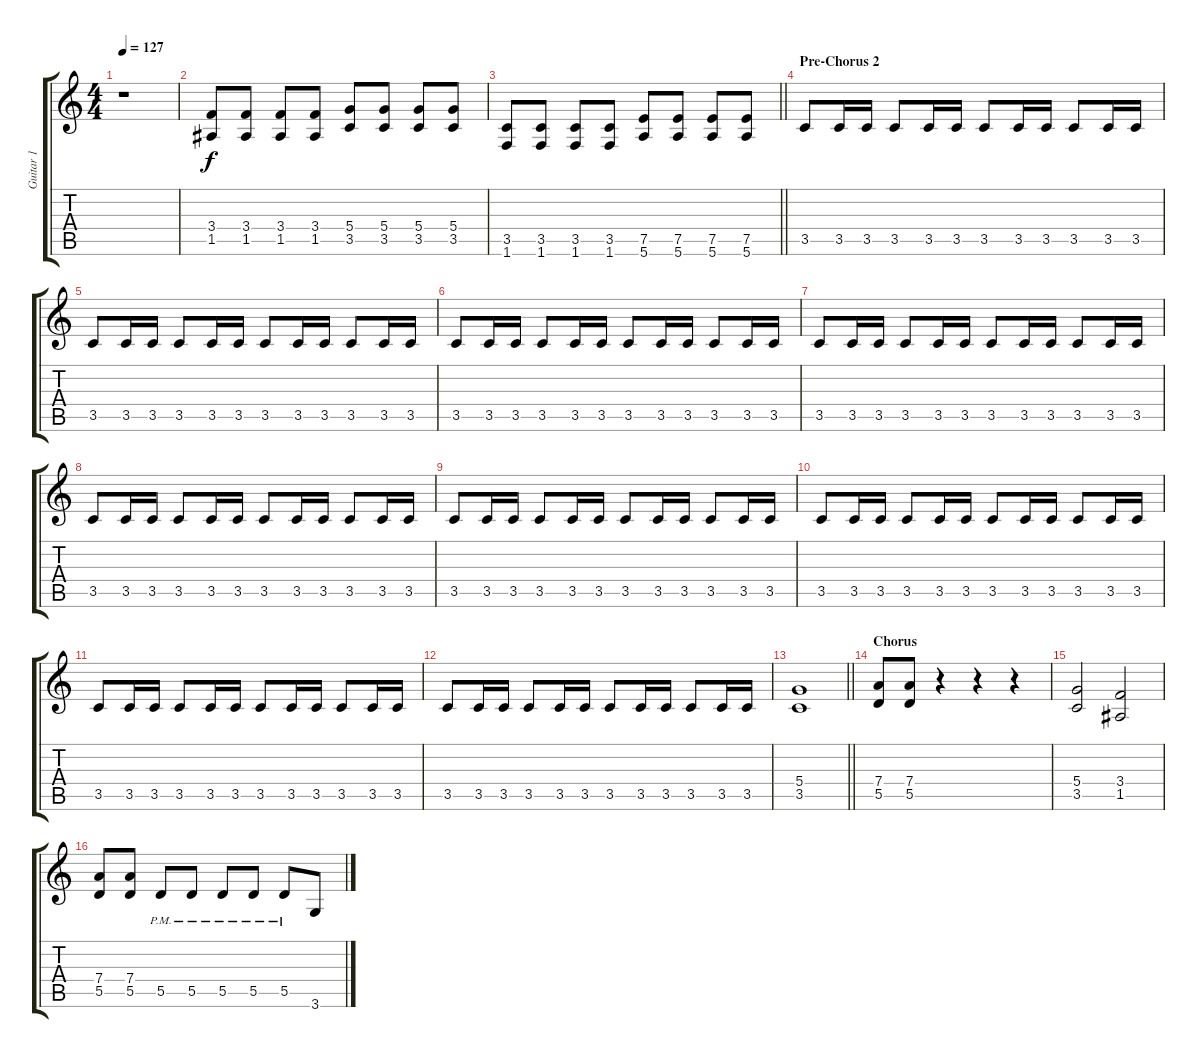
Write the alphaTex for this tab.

\track ("Guitar 1" "Guitar 1") {instrument distortionguitar}
\staff {score tabs}
\tuning (E4 B3 G3 D3 A2 E2) {hide}
\ts (4 4)
\tempo 127
\clef g2
\ks c
r.1{dy f} |
(3.4 1.5).8{volume 11} (3.4 1.5).8 (3.4 1.5).8 (3.4 1.5).8 (5.4 3.5).8 (5.4 3.5).8 (5.4 3.5).8 (5.4 3.5).8 |
\barLineRight lightlight
(3.5 1.6).8 (3.5 1.6).8 (3.5 1.6).8 (3.5 1.6).8 (7.5 5.6).8 (7.5 5.6).8 (7.5 5.6).8 (7.5 5.6).8 |
\section ("" "Pre-Chorus 2")
3.5.8 3.5.16 3.5.16 3.5.8 3.5.16 3.5.16 3.5.8 3.5.16 3.5.16 3.5.8 3.5.16 3.5.16 |
3.5.8 3.5.16 3.5.16 3.5.8 3.5.16 3.5.16 3.5.8 3.5.16 3.5.16 3.5.8 3.5.16 3.5.16 |
3.5.8 3.5.16 3.5.16 3.5.8 3.5.16 3.5.16 3.5.8 3.5.16 3.5.16 3.5.8 3.5.16 3.5.16 |
3.5.8 3.5.16 3.5.16 3.5.8 3.5.16 3.5.16 3.5.8 3.5.16 3.5.16 3.5.8 3.5.16 3.5.16 |
3.5.8 3.5.16 3.5.16 3.5.8 3.5.16 3.5.16 3.5.8 3.5.16 3.5.16 3.5.8 3.5.16 3.5.16 |
3.5.8 3.5.16 3.5.16 3.5.8 3.5.16 3.5.16 3.5.8 3.5.16 3.5.16 3.5.8 3.5.16 3.5.16 |
3.5.8 3.5.16 3.5.16 3.5.8 3.5.16 3.5.16 3.5.8 3.5.16 3.5.16 3.5.8 3.5.16 3.5.16 |
3.5.8 3.5.16 3.5.16 3.5.8 3.5.16 3.5.16 3.5.8 3.5.16 3.5.16 3.5.8 3.5.16 3.5.16 |
3.5.8 3.5.16 3.5.16 3.5.8 3.5.16 3.5.16 3.5.8 3.5.16 3.5.16 3.5.8 3.5.16 3.5.16 |
\barLineRight lightlight
(5.4 3.5).1 |
\section ("" "Chorus")
(7.4 5.5).8 (7.4 5.5).8 r.4 r.4 r.4 |
(5.4 3.5).2 (3.4 1.5).2 |
(7.4 5.5).8 (7.4 5.5).8 5.5{pm}.8 5.5{pm}.8 5.5{pm}.8 5.5{pm}.8 5.5{pm}.8 3.6.8
